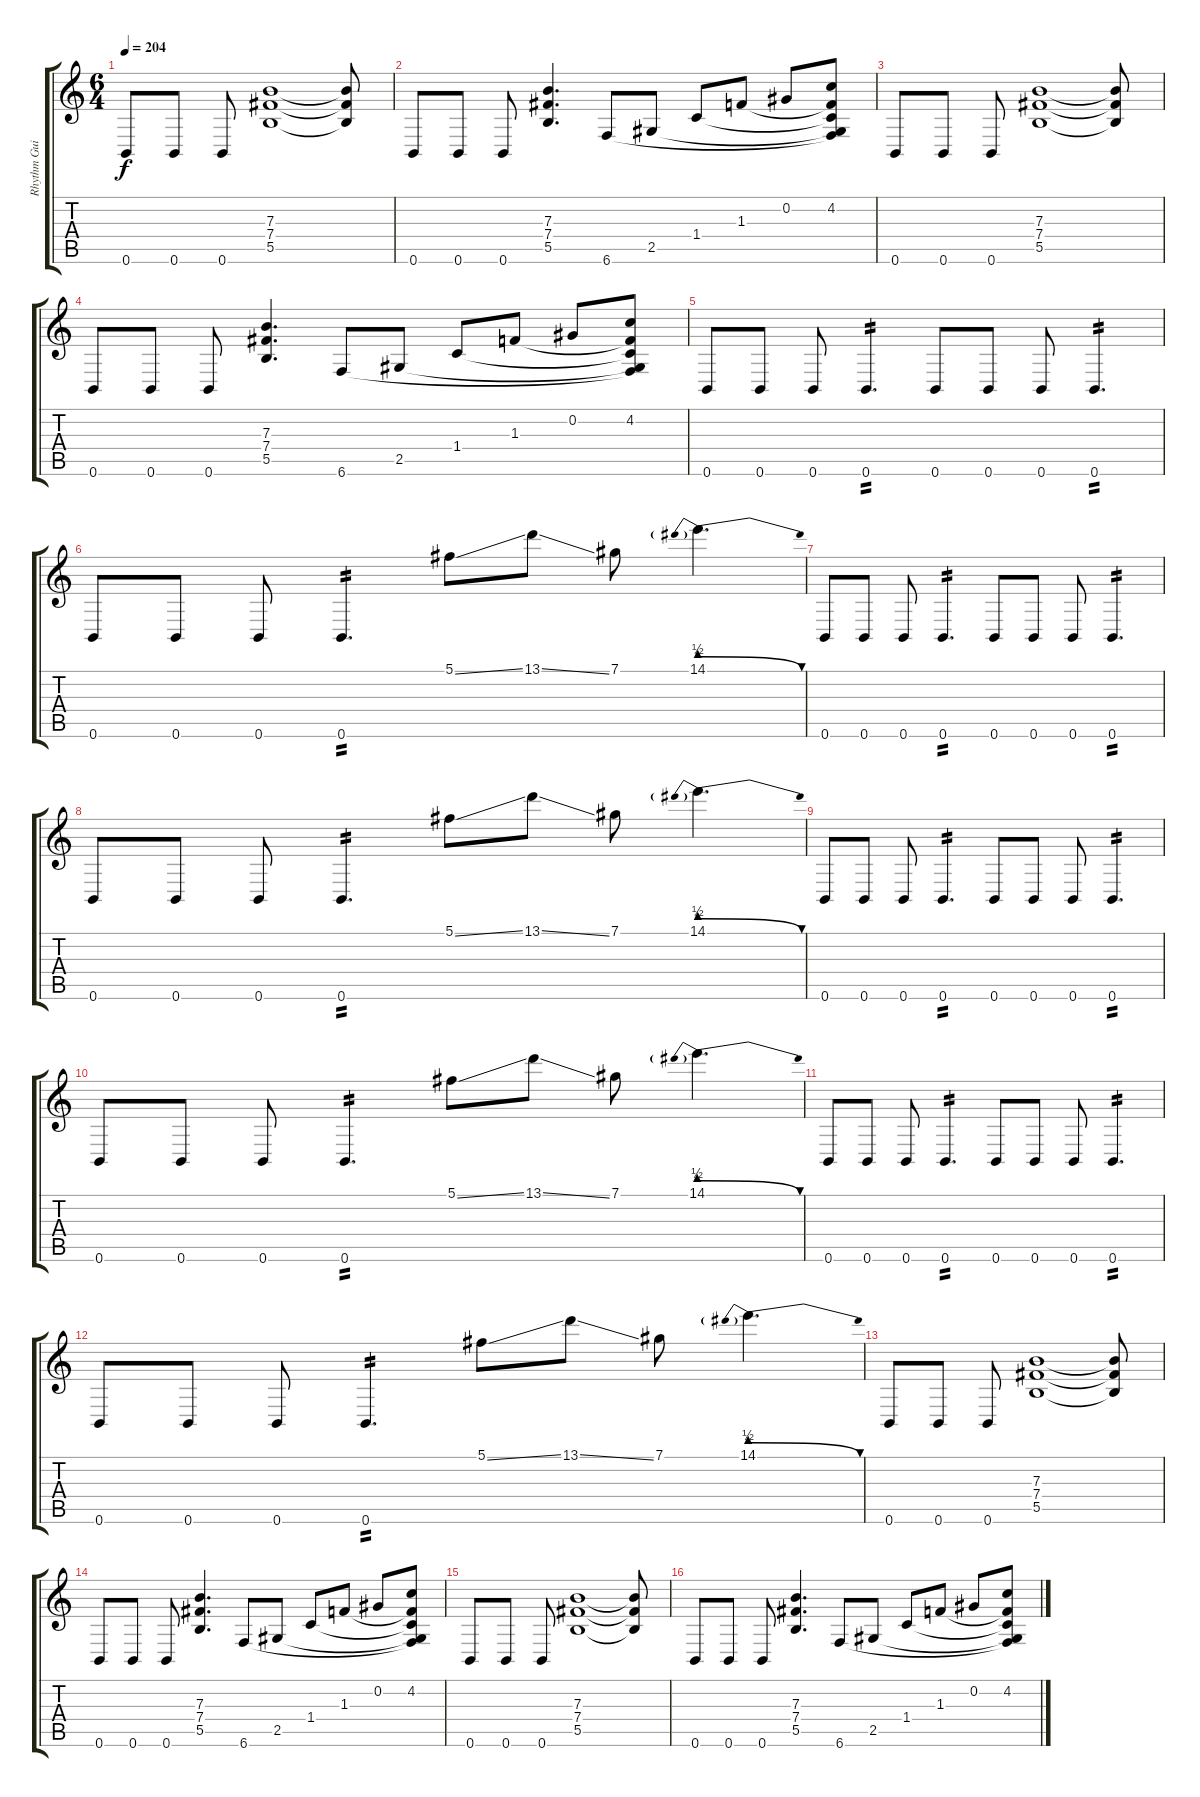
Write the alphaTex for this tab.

\track ("Rhythm Guitar" "Rhythm Gui") {instrument distortionguitar}
\staff {score tabs}
\tuning (Db4 Ab3 E3 B2 Gb2 B1) {hide}
\ts (6 4)
\tempo 204
\clef g2
\ks c
0.6.8{dy f} 0.6.8 0.6.8 (7.3 7.4 5.5).1 (7.3{t} 7.4{t} 5.5{t}).8 |
0.6.8 0.6.8 0.6.8 (7.3 7.4 5.5).4{d} 6.6.8 2.5.8 1.4.8 1.3.8 0.2.8 (4.2 1.3{t} 1.4{t} 2.5{t} 6.6{t}).8 |
0.6.8 0.6.8 0.6.8 (7.3 7.4 5.5).1 (7.3{t} 7.4{t} 5.5{t}).8 |
0.6.8 0.6.8 0.6.8 (7.3 7.4 5.5).4{d} 6.6.8 2.5.8 1.4.8 1.3.8 0.2.8 (4.2 1.3{t} 1.4{t} 2.5{t} 6.6{t}).8 |
0.6.8 0.6.8 0.6.8 0.6.4{d tp 2} 0.6.8 0.6.8 0.6.8 0.6.4{d tp 2} |
0.6.8 0.6.8 0.6.8 0.6.4{d tp 2} 5.1{ss}.8 13.1{ss}.8 7.1.8 14.1{be (prebendrelease 0 2 60 0)}.4{d} |
0.6.8 0.6.8 0.6.8 0.6.4{d tp 2} 0.6.8 0.6.8 0.6.8 0.6.4{d tp 2} |
0.6.8 0.6.8 0.6.8 0.6.4{d tp 2} 5.1{ss}.8 13.1{ss}.8 7.1.8 14.1{be (prebendrelease 0 2 60 0)}.4{d} |
0.6.8 0.6.8 0.6.8 0.6.4{d tp 2} 0.6.8 0.6.8 0.6.8 0.6.4{d tp 2} |
0.6.8 0.6.8 0.6.8 0.6.4{d tp 2} 5.1{ss}.8 13.1{ss}.8 7.1.8 14.1{be (prebendrelease 0 2 60 0)}.4{d} |
0.6.8 0.6.8 0.6.8 0.6.4{d tp 2} 0.6.8 0.6.8 0.6.8 0.6.4{d tp 2} |
0.6.8 0.6.8 0.6.8 0.6.4{d tp 2} 5.1{ss}.8 13.1{ss}.8 7.1.8 14.1{be (prebendrelease 0 2 60 0)}.4{d} |
0.6.8 0.6.8 0.6.8 (7.3 7.4 5.5).1 (7.3{t} 7.4{t} 5.5{t}).8 |
0.6.8 0.6.8 0.6.8 (7.3 7.4 5.5).4{d} 6.6.8 2.5.8 1.4.8 1.3.8 0.2.8 (4.2 1.3{t} 1.4{t} 2.5{t} 6.6{t}).8 |
0.6.8 0.6.8 0.6.8 (7.3 7.4 5.5).1 (7.3{t} 7.4{t} 5.5{t}).8 |
0.6.8 0.6.8 0.6.8 (7.3 7.4 5.5).4{d} 6.6.8 2.5.8 1.4.8 1.3.8 0.2.8 (4.2 1.3{t} 1.4{t} 2.5{t} 6.6{t}).8
